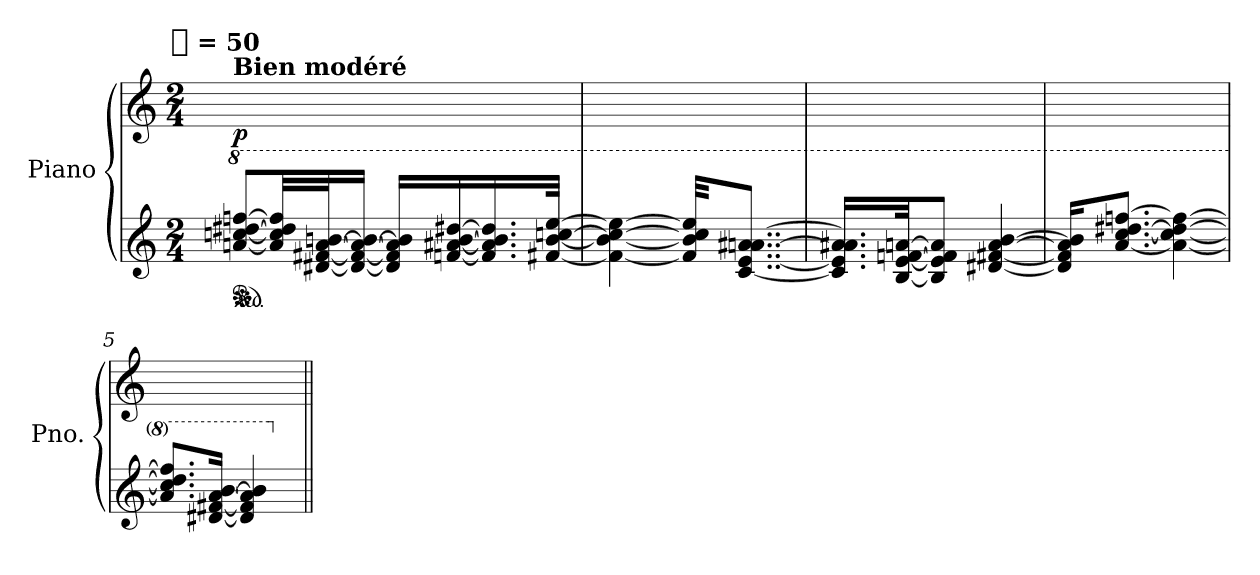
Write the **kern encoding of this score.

**kern	**kern	**dynam
*part1	*part1	*part1
*staff2	*staff1	*staff1/2
*I"Piano	*	*
*I'Pno.	*	*
*clefG2	*clefG2	*
*k[]	*k[]	*
*C:	*C:	*
!!LO:TX:omd:t=[quarter] = 50
*M2/4	*M2/4	*
*MM50	*MM50	*
*8va	*	*
*	*8va	*
=1	=1	=1
!	!LO:TX:a:B:t=Bien modéré	!
*ped	*	*
*Xped	*	*
[8aan [8cccn [8ddd#X [8fffnL	8ryy	p
32aa] 32ccc] 32ddd#] 32fff]LL	8ryy	.
[32dd#X [32ff#X [32aa [32bbnJ	.	.
16dd#_ 16ff#_ 16aa_ 16bbn_JJ	.	.
16dd#] 16ff#] 16aa] 16bbn]LL	8ryy	.
[16ffn [16aa#X [16bb [16ddd#X	.	.
16.ff] 16.aa#] 16.bb] 16.ddd#]	8ryy	.
[32ff#X [32bb [32cccn [32eeeJJk	.	.
=2	=2	=2
4ff#_ 4bb_ 4ccc_ 4eee_	8ryy	.
.	4ryy	.
32ff#] 32bb] 32ccc] 32eee]KKL	.	.
[8..cc [8..ee [8..aan [8..aa#XJ	.	.
.	8ryy	.
=3	=3	=3
16.cc] 16.ee] 16.aan] 16.aa#X]LL	4ryy	.
[32b [32ee [32ffn [32aanJK	.	.
8b] 8ee] 8ff] 8aa]J	.	.
[4dd#X [4ff#X [4aa [4bb	4ryy	.
=4	=4	=4
16dd#] 16ff#] 16aa] 16bb]KL	4ryy	.
[8.aa [8.ccc [8.ddd#X [8.fffnJ	.	.
4aa_ 4ccc_ 4ddd#_ 4fff_	4ryy	.
=5	=5	=5
8.aa] 8.ccc] 8.ddd#] 8.fff]L	4.ryy	.
[16dd#X [16ff#X [16aa [16bbJk	.	.
4dd#] 4ff#] 4aa] 4bb]	.	.
.	8ryy	.
*X8va	*	*
*	*X8va	*
=||	=||	=||
*-	*-	*-
